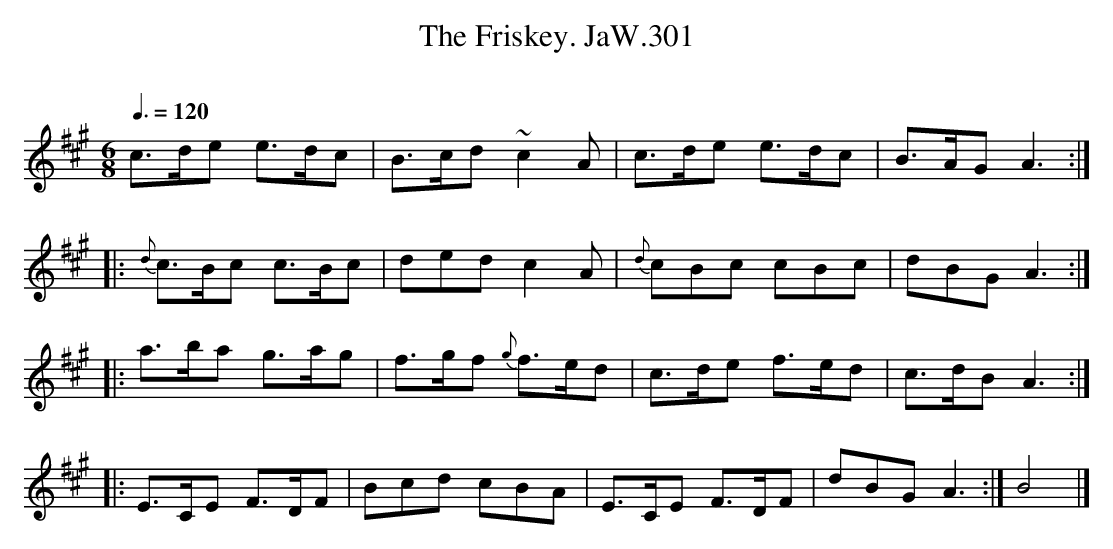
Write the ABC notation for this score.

X:1
T:Friskey. JaW.301, The
M:6/8
L:1/8
Q:3/8=120
O:
K:A
c>de e>dc|B>cd ~c2A|c>de e>dc|B>AG A3:|
|:{d}c>Bc c>Bc|ded c2A|{d}cBc cBc|dBG A3:|
|:a>ba g>ag|f>gf {g}f>ed|c>de f>ed|c>dB A3:|
|:E>CE F>DF|Bcd cBA|E>CE F>DF|dBG A3:|B4|]
